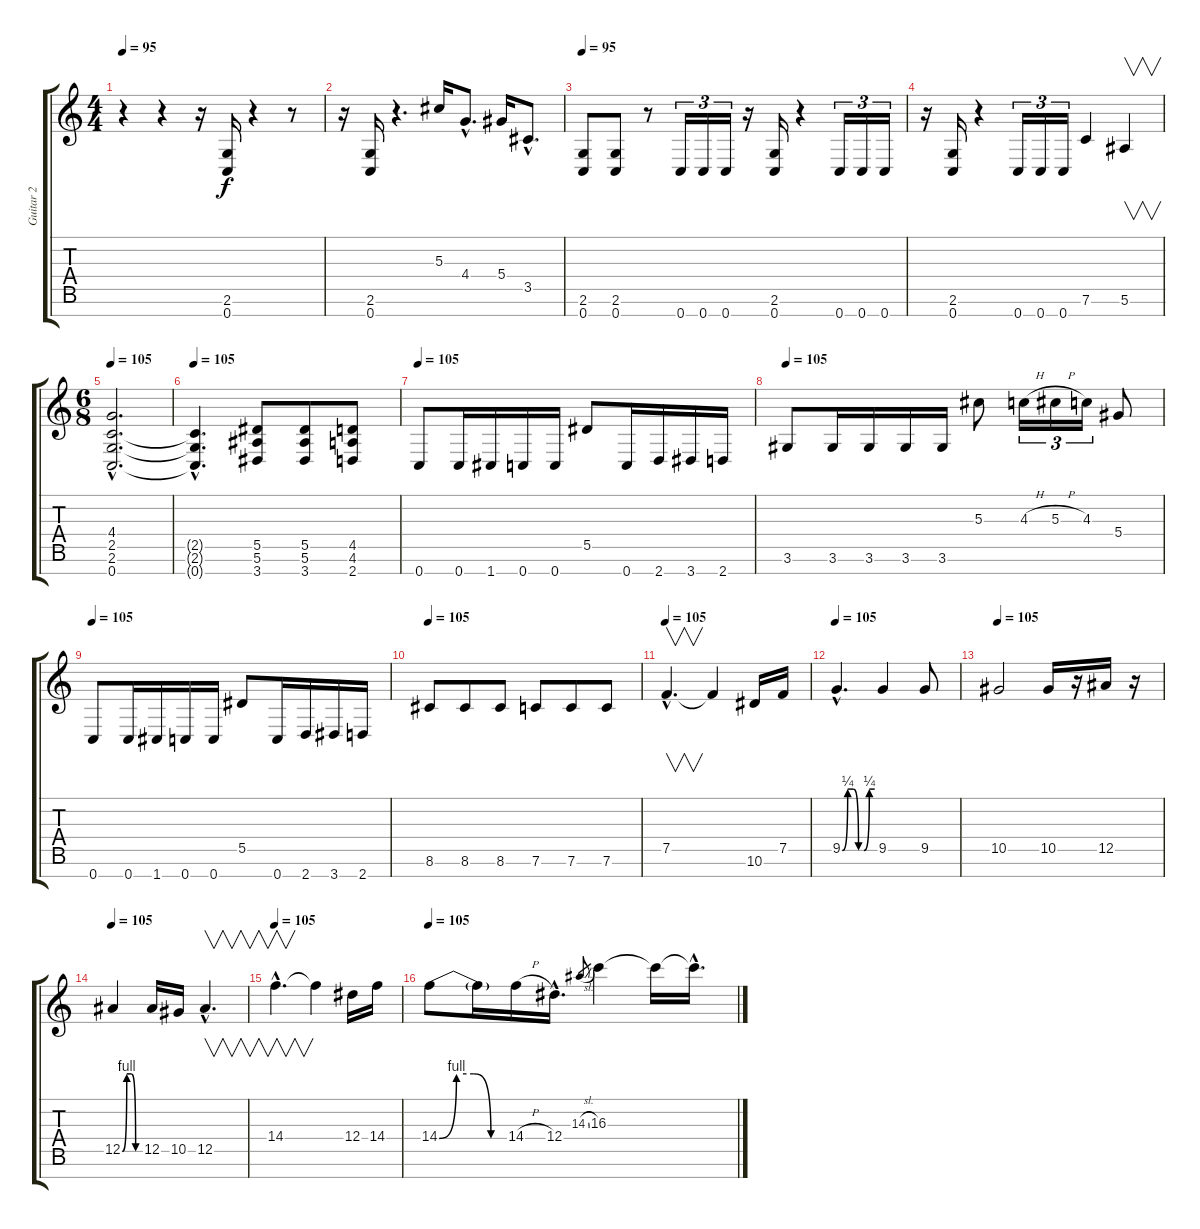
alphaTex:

\track ("Guitar 2" "Guitar 2") {instrument distortionguitar}
\staff {score tabs}
\tuning (F4 C4 Ab3 Eb3 Bb2 F2 C2) {hide}
\ts (4 4)
\tempo 95
\clef g2
\ks c
r.4{dy f instrument distortionguitar} r.4 r.16 (2.6 0.7).16 r.4 r.8 |
r.16 (2.6 0.7).16 r.4{d} 5.3.16 4.4{hac}.8{d} 5.4.16 3.5{hac}.8{d} |
\tempo 95
(2.6 0.7).8 (2.6 0.7).8 r.8 0.7.16{tu (3 2)} 0.7.16{tu (3 2)} 0.7.16{tu (3 2)} r.16 (2.6 0.7).16 r.4 0.7.16{tu (3 2)} 0.7.16{tu (3 2)} 0.7.16{tu (3 2)} |
r.16 (2.6 0.7).16 r.4 0.7.16{tu (3 2)} 0.7.16{tu (3 2)} 0.7.16{tu (3 2)} 7.6.4 5.6.4{v} |
\ts (6 8)
\tempo 105
(4.4{hac} 2.5{hac} 2.6{hac} 0.7{hac}).2{d} |
\tempo 105
(2.5{hac t} 2.6{hac t} 0.7{hac t}).4{d} (5.5 5.6 3.7).8 (5.5 5.6 3.7).8 (4.5 4.6 2.7).8 |
\tempo 105
0.7.8 0.7.16 1.7.16 0.7.16 0.7.16 5.5.8 0.7.16 2.7.16 3.7.16 2.7.16 |
\tempo 105
3.6.8 3.6.16 3.6.16 3.6.16 3.6.16 5.3.8 4.3{h}.16{tu (3 2)} 5.3{h}.16{tu (3 2)} 4.3.16{tu (3 2)} 5.4.8 |
\tempo 105
0.7.8 0.7.16 1.7.16 0.7.16 0.7.16 5.5.8 0.7.16 2.7.16 3.7.16 2.7.16 |
\tempo 105
8.6.8 8.6.8 8.6.8 7.6.8 7.6.8 7.6.8 |
\tempo 105
7.5{hac}.4{v d} 7.5{t}.4 10.6.16 7.5.16 |
\tempo 105
9.5{be (custom 0 0 10 1 20 1 30 0 40 0 50 1 60 1) hac}.4{d} 9.5.4 9.5.8 |
\tempo 105
10.5.2 10.5.16 r.16 12.5.16 r.16 |
\tempo 105
12.5{be (custom 0 0 15 4 30 4 45 0 60 0)}.4 12.5.16 10.5.16 12.5{hac}.4{v d} |
\tempo 105
14.4{hac}.4{v d} 14.4{t}.4 12.4.16 14.4.16 |
\tempo 105
14.4{be (custom 0 0 15 4 30 4 45 0 60 0)}.8 14.4{t}.16 14.4{h}.16 12.4{hac}.16{d} 14.3{sl}.8{gr} 16.3.4 16.3{t}.16 16.3{hac t}.16{d}
